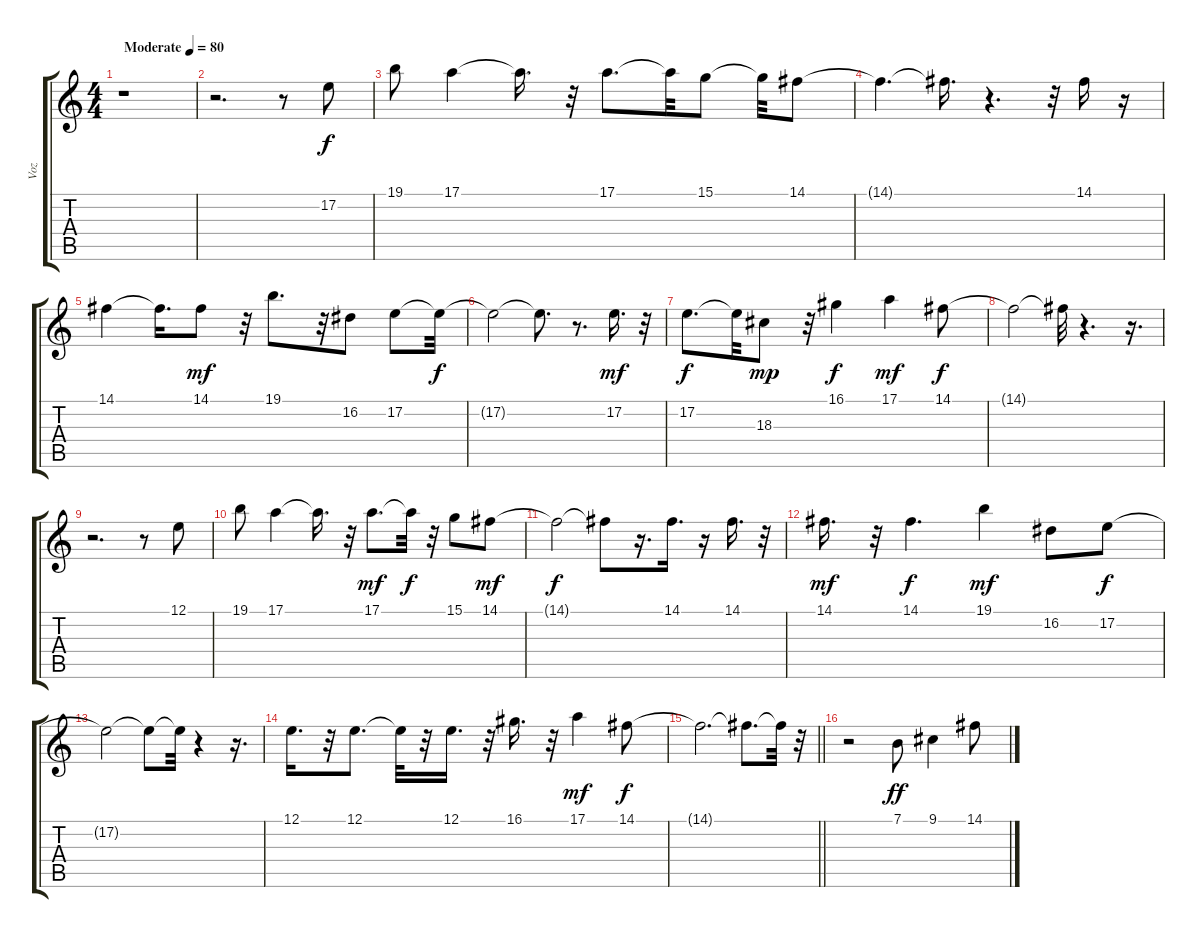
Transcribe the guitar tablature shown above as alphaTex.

\track ("Voz" "Voz") {instrument tenorsax}
\staff {score tabs}
\tuning (E4 B3 G3 D3 A2 E2) {hide}
\ts (4 4)
\tempo (80 "Moderate")
\clef g2
\ks c
r.1{dy f instrument tenorsax} |
r.2{d} r.8 17.2.8{lyrics (0 "") lyrics (1 "") lyrics (2 "") lyrics (3 "") lyrics (4 "")} |
19.1.8 17.1.4 17.1{t}.16{d} r.32 17.1.8{d} 17.1{t}.32 15.1.8 15.1{t}.32 14.1.8 |
14.1{t}.4{d} 14.1{t}.16{d} r.4{d} r.32 14.1.16 r.16 |
14.1.4 14.1{t}.16{d} 14.1.8{dy mf} r.32 19.1.8{d} r.32 16.2.8 17.2.8 17.2{t}.32{dy f} |
17.2{t}.2 17.2{t}.8{d} r.8{d} 17.2.16{d dy mf} r.32 |
17.2.8{d dy f} 17.2{t}.32 18.3.8{dy mp} r.32 16.1.4{dy f} 17.1.4{dy mf} 14.1.8{dy f} |
14.1{t}.2 14.1{t}.32 r.4{d} r.16{d} |
r.2{d} r.8 12.1.8 |
19.1.8 17.1.4 17.1{t}.16{d} r.32 17.1.8{d dy mf} 17.1{t}.32{dy f} r.32 15.1.8 14.1.8{dy mf} |
14.1{t}.2{dy f} 14.1{t}.8 r.16{d} 14.1.16{d} r.16 14.1.16{d} r.32 |
14.1.16{d dy mf} r.32 14.1.4{d dy f} 19.1.4{dy mf} 16.2.8 17.2.8{dy f} |
17.2{t}.2 17.2{t}.8 17.2{t}.32 r.4 r.16{d} |
12.1.16{d} r.32 12.1.8{d} 12.1{t}.32 r.32 12.1.16{d} r.32 16.1.16{d} r.32 17.1.4{dy mf} 14.1.8{dy f} |
\barLineRight lightlight
14.1{t}.2{d} 14.1{t}.8{d} 14.1{t}.32 r.32 |
r.2 7.1.8{dy ff} 9.1.4 14.1.8
